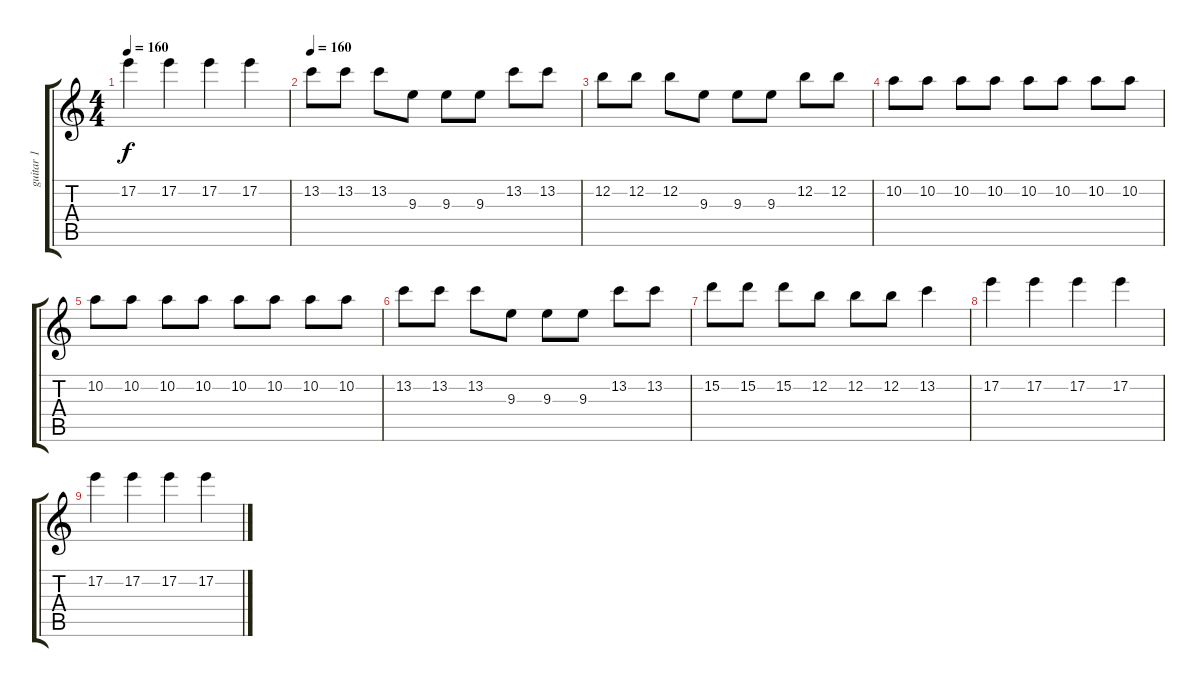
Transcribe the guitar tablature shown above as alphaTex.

\track ("guitar 1" "guitar 1") {instrument overdrivenguitar}
\staff {score tabs}
\tuning (E4 B3 G3 D3 A2 E2) {hide}
\ts (4 4)
\tempo 160
\clef g2
\ks c
17.2.4{dy f} 17.2.4 17.2.4 17.2.4 |
\tempo 160
13.2.8{instrument overdrivenguitar} 13.2.8 13.2.8 9.3.8 9.3.8 9.3.8 13.2.8 13.2.8 |
12.2.8 12.2.8 12.2.8 9.3.8 9.3.8 9.3.8 12.2.8 12.2.8 |
10.2.8 10.2.8 10.2.8 10.2.8 10.2.8 10.2.8 10.2.8 10.2.8 |
10.2.8 10.2.8 10.2.8 10.2.8 10.2.8 10.2.8 10.2.8 10.2.8 |
13.2.8 13.2.8 13.2.8 9.3.8 9.3.8 9.3.8 13.2.8 13.2.8 |
15.2.8 15.2.8 15.2.8 12.2.8 12.2.8 12.2.8 13.2.4 |
17.2.4 17.2.4 17.2.4 17.2.4 |
17.2.4 17.2.4 17.2.4 17.2.4
